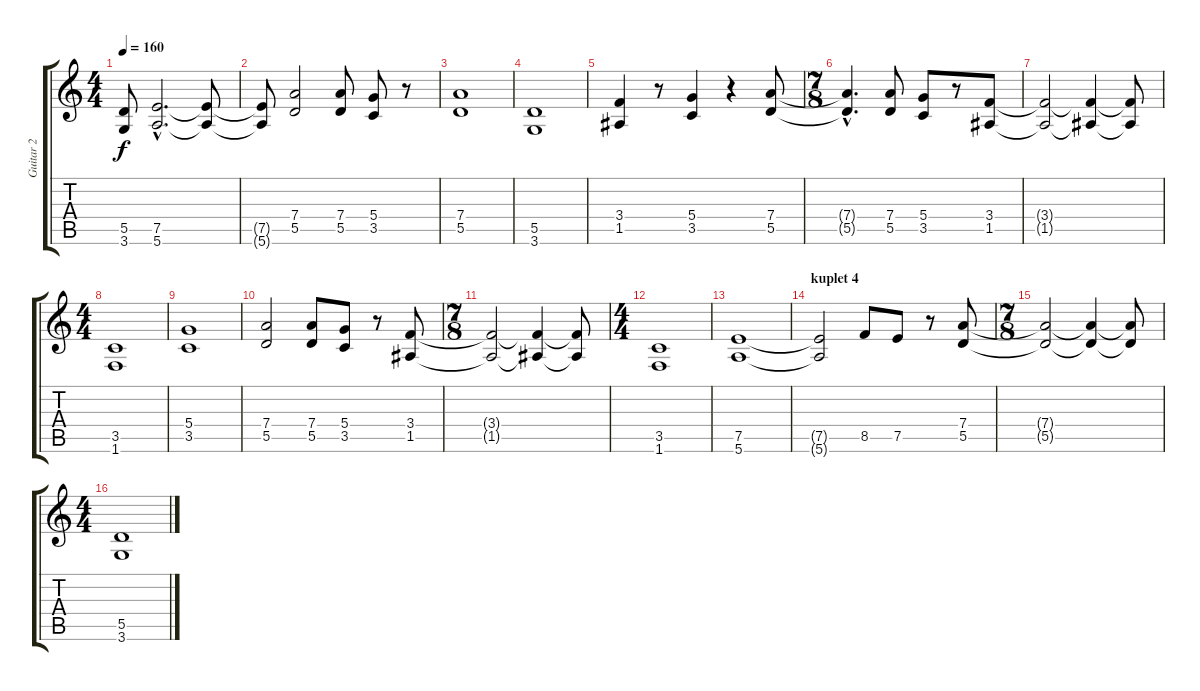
\track ("Guitar 2" "Guitar 2") {instrument overdrivenguitar}
\staff {score tabs}
\tuning (E4 B3 G3 D3 A2 E2) {hide}
\ts (4 4)
\tempo 160
\clef g2
\ks c
(5.5{t} 3.6{t}).8{dy f} (7.5{hac} 5.6{hac}).2{d} (7.5{t} 5.6{t}).8 |
(7.5{t} 5.6{t}).8 (7.4 5.5).2 (7.4 5.5).8 (5.4 3.5).8 r.8 |
(7.4 5.5).1 |
(5.5 3.6).1 |
(3.4 1.5).4 r.8 (5.4 3.5).4 r.4 (7.4 5.5).8 |
\ts (7 8)
(7.4{hac t} 5.5{hac t}).4{d} (7.4 5.5).8 (5.4 3.5).8 r.8 (3.4 1.5).8 |
(3.4{t} 1.5{t}).2 (3.4{t} 1.5{t}).4 (3.4{t} 1.5{t}).8 |
\ts (4 4)
(3.5 1.6).1 |
(5.4 3.5).1 |
(7.4 5.5).2 (7.4 5.5).8 (5.4 3.5).8 r.8 (3.4 1.5).8 |
\ts (7 8)
(3.4{t} 1.5{t}).2 (3.4{t} 1.5{t}).4 (3.4{t} 1.5{t}).8 |
\ts (4 4)
(3.5 1.6).1 |
(7.5 5.6).1 |
\section ("" "kuplet 4")
(7.5{t} 5.6{t}).2 8.5.8 7.5.8 r.8 (7.4 5.5).8 |
\ts (7 8)
(7.4{t} 5.5{t}).2 (7.4{t} 5.5{t}).4 (7.4{t} 5.5{t}).8 |
\ts (4 4)
(5.5 3.6).1
